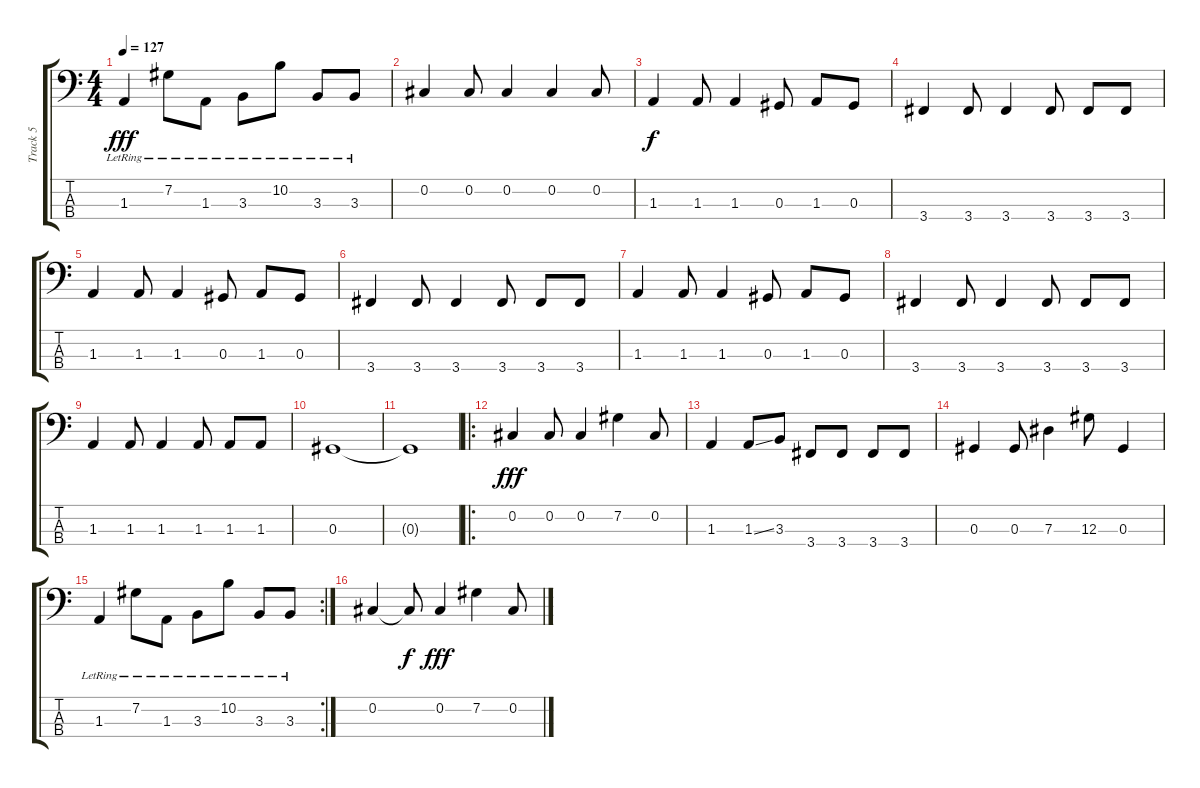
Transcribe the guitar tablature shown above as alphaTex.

\track ("Track 5" "Track 5") {instrument electricbassfinger}
\staff {score tabs}
\tuning (Gb2 Db2 Ab1 Eb1) {hide}
\ts (4 4)
\tempo 127
\clef f4
\ks c
1.3{lr}.4{dy fff} 7.2{lr}.8 1.3{lr}.8 3.3{lr}.8 10.2{lr}.8 3.3{lr}.8 3.3{lr}.8 |
0.2.4 0.2.8 0.2.4 0.2.4 0.2.8 |
1.3.4{dy f} 1.3.8 1.3.4 0.3.8 1.3.8 0.3.8 |
3.4.4 3.4.8 3.4.4 3.4.8 3.4.8 3.4.8 |
1.3.4 1.3.8 1.3.4 0.3.8 1.3.8 0.3.8 |
3.4.4 3.4.8 3.4.4 3.4.8 3.4.8 3.4.8 |
1.3.4 1.3.8 1.3.4 0.3.8 1.3.8 0.3.8 |
3.4.4 3.4.8 3.4.4 3.4.8 3.4.8 3.4.8 |
1.3.4 1.3.8 1.3.4 1.3.8 1.3.8 1.3.8 |
0.3.1 |
0.3{t}.1 |
\ro
0.2.4{dy fff} 0.2.8 0.2.4 7.2.4 0.2.8 |
1.3.4 1.3{ss}.8 3.3.8 3.4.8 3.4.8 3.4.8 3.4.8 |
0.3.4 0.3.8 7.3.4 12.3.8 0.3.4 |
\rc 2
1.3{lr}.4 7.2{lr}.8 1.3{lr}.8 3.3{lr}.8 10.2{lr}.8 3.3{lr}.8 3.3{lr}.8 |
0.2.4 0.2{t}.8{dy f} 0.2.4{dy fff} 7.2.4 0.2.8
